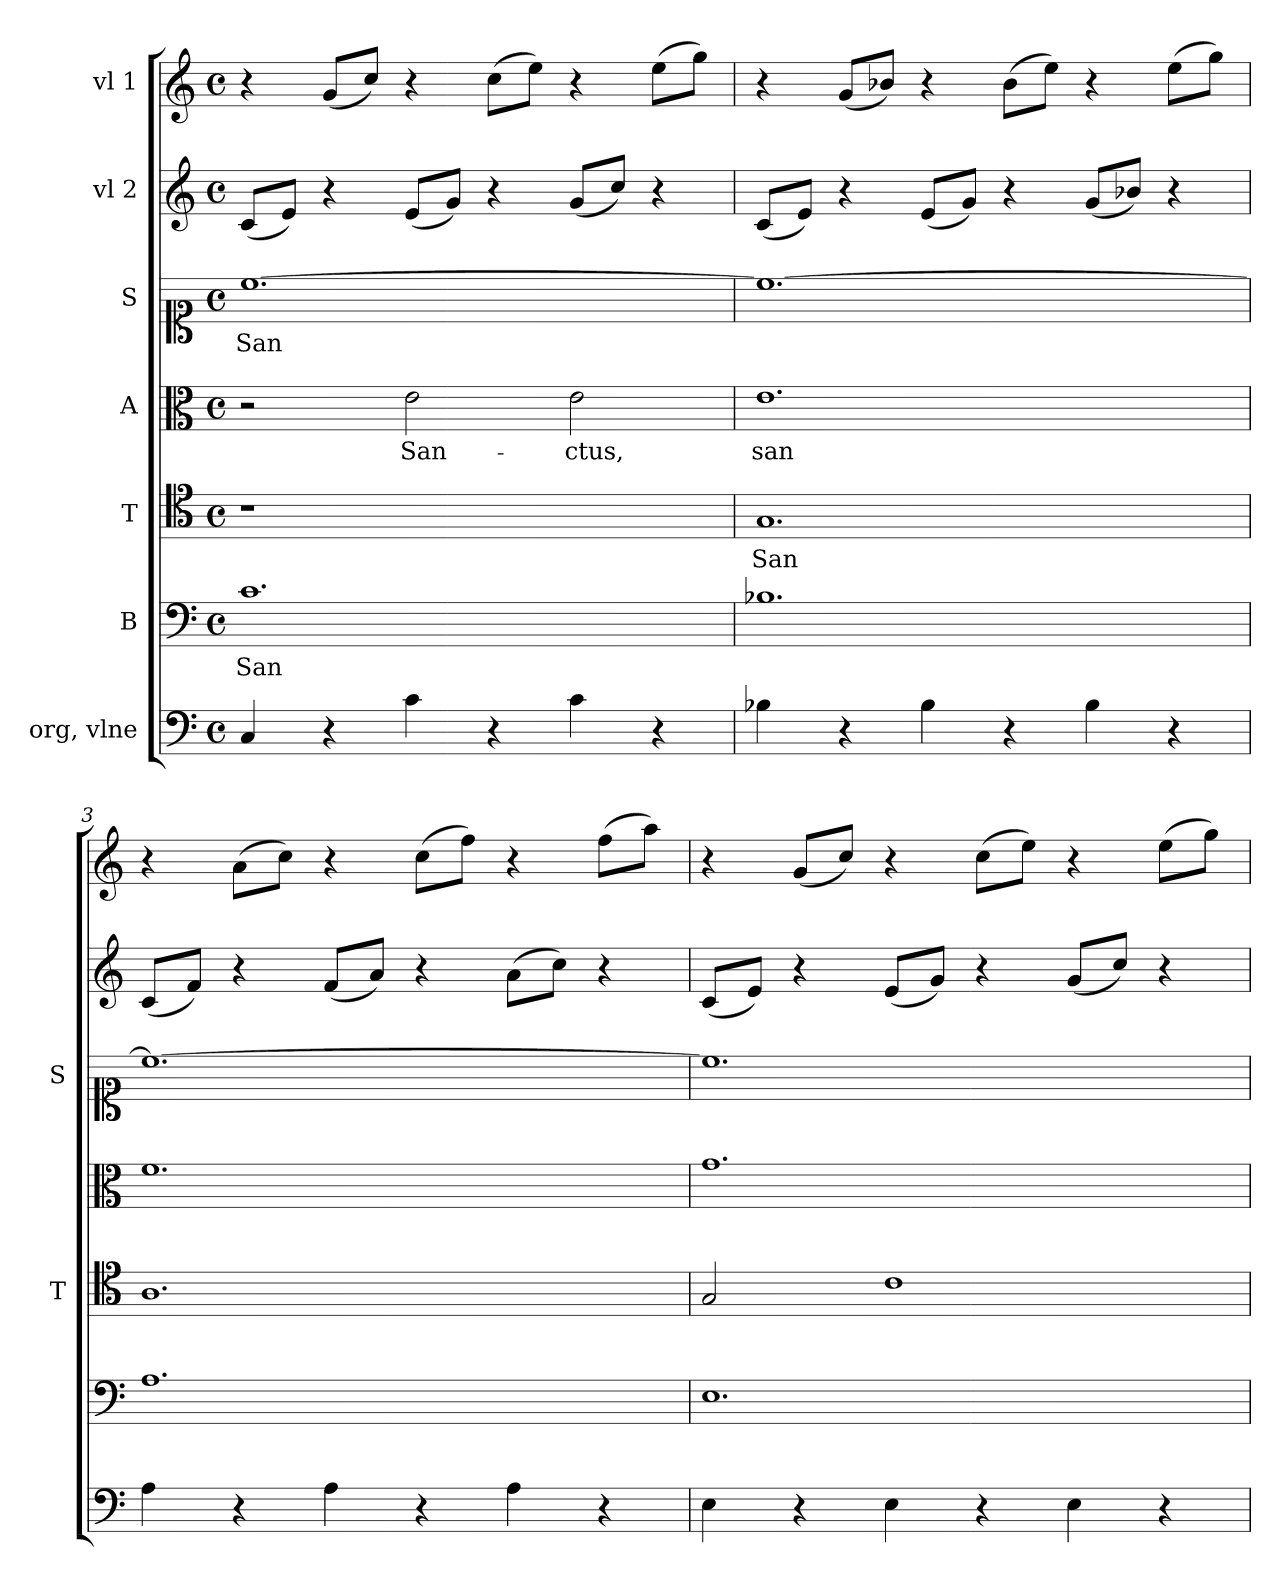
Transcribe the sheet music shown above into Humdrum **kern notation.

**kern	**kern	**text	**kern	**text	**kern	**text	**kern	**text	**kern	**kern	**dynam
*part7	*part6	*part6	*part5	*part5	*part4	*part4	*part3	*part3	*part2	*part1	*part1
*staff7	*staff6	*staff6	*staff5	*staff5	*staff4	*staff4	*staff3	*staff3	*staff2	*staff1	*staff1
*I"org, vlne	*I"B	*	*I"T	*	*I"A	*	*I"S	*	*I"vl 2	*I"vl 1	*
*	*	*	*I'T	*	*	*	*I'S	*	*	*	*
*clefF4	*clefF4	*	*clefC4	*	*clefC3	*	*clefC1	*	*clefG2	*clefG2	*
*k[]	*k[]	*	*k[]	*	*k[]	*	*k[]	*	*k[]	*k[]	*
*M4/4	*M4/4	*	*M4/4	*	*M4/4	*	*M4/4	*	*M4/4	*M4/4	*
*met(c)	*met(c)	*	*met(c)	*	*met(c)	*	*met(c)	*	*met(c)	*met(c)	*
=1	=1	=1	=1	=1	=1	=1	=1	=1	=1	=1	=1
4C	1.c	San-	1r	.	2r	.	[1.cc	San-	(8cL	4r	Tempo ordinario
.	.	.	.	.	.	.	.	.	8eJ)	.	.
4r	.	.	.	.	.	.	.	.	4r	(8gL	.
.	.	.	.	.	.	.	.	.	.	8ccJ)	.
4c	.	.	.	.	2e	San-	.	.	(8eL	4r	.
.	.	.	.	.	.	.	.	.	8gJ)	.	.
4r	.	.	.	.	.	.	.	.	4r	(8ccL	.
.	.	.	.	.	.	.	.	.	.	8eeJ)	.
4c	.	.	2ryy	.	2e	-ctus,	.	.	(8gL	4r	.
.	.	.	.	.	.	.	.	.	8ccJ)	.	.
4r	.	.	.	.	.	.	.	.	4r	(8eeL	.
.	.	.	.	.	.	.	.	.	.	8ggJ)	.
=2	=2	=2	=2	=2	=2	=2	=2	=2	=2	=2	=2
4B-X	1.B-X	.	1.G	San-	1.e	san-	1.cc_	.	(8cL	4r	.
.	.	.	.	.	.	.	.	.	8eJ)	.	.
4r	.	.	.	.	.	.	.	.	4r	(8gL	.
.	.	.	.	.	.	.	.	.	.	8b-XJ)	.
4B-	.	.	.	.	.	.	.	.	(8eL	4r	.
.	.	.	.	.	.	.	.	.	8gJ)	.	.
4r	.	.	.	.	.	.	.	.	4r	(8b-L	.
.	.	.	.	.	.	.	.	.	.	8eeJ)	.
4B-	.	.	.	.	.	.	.	.	(8gL	4r	.
.	.	.	.	.	.	.	.	.	8b-XJ)	.	.
4r	.	.	.	.	.	.	.	.	4r	(8eeL	.
.	.	.	.	.	.	.	.	.	.	8ggJ)	.
=3	=3	=3	=3	=3	=3	=3	=3	=3	=3	=3	=3
4A	1.A	.	1.A	.	1.f	.	1.cc_	.	(8cL	4r	.
.	.	.	.	.	.	.	.	.	8fJ)	.	.
4r	.	.	.	.	.	.	.	.	4r	(8aL	.
.	.	.	.	.	.	.	.	.	.	8ccJ)	.
4A	.	.	.	.	.	.	.	.	(8fL	4r	.
.	.	.	.	.	.	.	.	.	8aJ)	.	.
4r	.	.	.	.	.	.	.	.	4r	(8ccL	.
.	.	.	.	.	.	.	.	.	.	8ffJ)	.
4A	.	.	.	.	.	.	.	.	(8aL	4r	.
.	.	.	.	.	.	.	.	.	8ccJ)	.	.
4r	.	.	.	.	.	.	.	.	4r	(8ffL	.
.	.	.	.	.	.	.	.	.	.	8aaJ)	.
=4	=4	=4	=4	=4	=4	=4	=4	=4	=4	=4	=4
4E	1.E	-	2G	.	1.g	-	1.cc]	-	(8cL	4r	.
.	.	.	.	.	.	.	.	.	8eJ)	.	.
4r	.	.	.	.	.	.	.	.	4r	(8gL	.
.	.	.	.	.	.	.	.	.	.	8ccJ)	.
4E	.	.	1c	-	.	.	.	.	(8eL	4r	.
.	.	.	.	.	.	.	.	.	8gJ)	.	.
4r	.	.	.	.	.	.	.	.	4r	(8ccL	.
.	.	.	.	.	.	.	.	.	.	8eeJ)	.
4E	.	.	.	.	.	.	.	.	(8gL	4r	.
.	.	.	.	.	.	.	.	.	8ccJ)	.	.
4r	.	.	.	.	.	.	.	.	4r	(8eeL	.
.	.	.	.	.	.	.	.	.	.	8ggJ)	.
=	=	=	=	=	=	=	=	=	=	=	=
*-	*-	*-	*-	*-	*-	*-	*-	*-	*-	*-	*-
